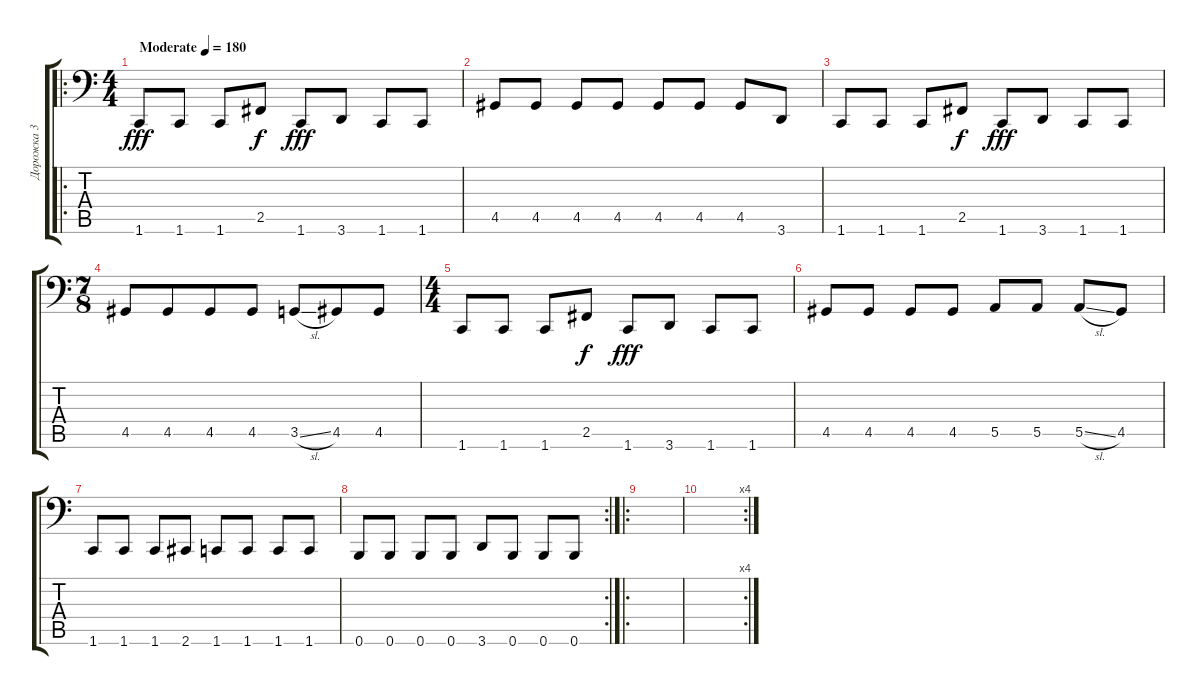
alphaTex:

\track ("Дорожка 3" "Дорожка 3") {instrument electricbasspick}
\staff {score tabs}
\tuning (B2 Gb2 D2 A1 E1 B0) {hide}
\ro
\ts (4 4)
\tempo (180 "Moderate")
\clef f4
\ks c
1.6.8{dy fff instrument electricbasspick} 1.6.8 1.6.8 2.5.8{dy f} 1.6.8{dy fff} 3.6.8 1.6.8 1.6.8 |
4.5.8 4.5.8 4.5.8 4.5.8 4.5.8 4.5.8 4.5.8 3.6.8 |
1.6.8 1.6.8 1.6.8 2.5.8{dy f} 1.6.8{dy fff} 3.6.8 1.6.8 1.6.8 |
\ts (7 8)
4.5.8 4.5.8 4.5.8 4.5.8 3.5{sl}.8 4.5.8 4.5.8 |
\ts (4 4)
1.6.8 1.6.8 1.6.8 2.5.8{dy f} 1.6.8{dy fff} 3.6.8 1.6.8 1.6.8 |
4.5.8 4.5.8 4.5.8 4.5.8 5.5.8 5.5.8 5.5{sl}.8 4.5.8 |
1.6.8 1.6.8 1.6.8 2.6.8 1.6.8 1.6.8 1.6.8 1.6.8 |
\rc 2
0.6.8 0.6.8 0.6.8 0.6.8 3.6.8 0.6.8 0.6.8 0.6.8 |
\ro
|
\rc 4
